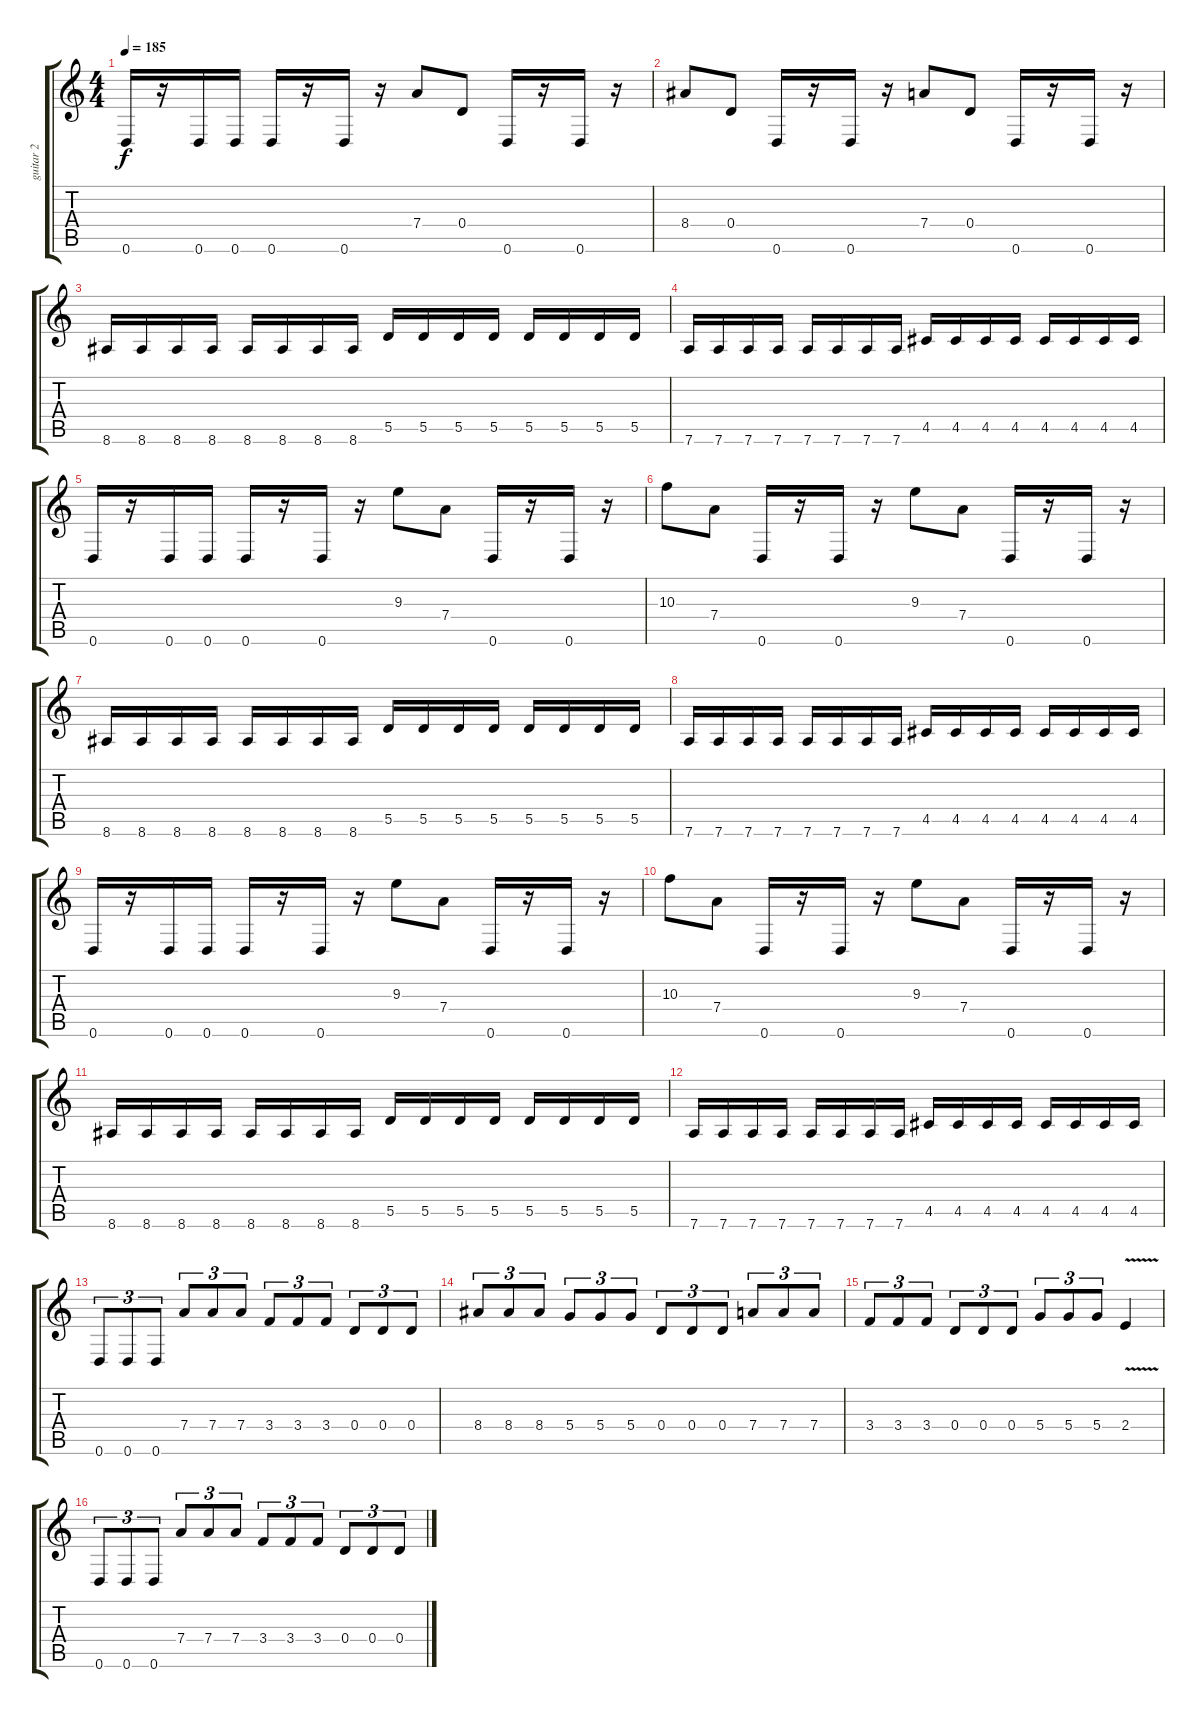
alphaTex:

\track ("guitar 2" "guitar 2") {instrument overdrivenguitar}
\staff {score tabs}
\tuning (E4 B3 G3 D3 A2 D2) {hide}
\ts (4 4)
\tempo 185
\clef g2
\ks c
0.6.16{dy f} r.16 0.6.16 0.6.16 0.6.16 r.16 0.6.16 r.16 7.4.8 0.4.8 0.6.16 r.16 0.6.16 r.16 |
8.4.8 0.4.8 0.6.16 r.16 0.6.16 r.16 7.4.8 0.4.8 0.6.16 r.16 0.6.16 r.16 |
8.6.16 8.6.16 8.6.16 8.6.16 8.6.16 8.6.16 8.6.16 8.6.16 5.5.16 5.5.16 5.5.16 5.5.16 5.5.16 5.5.16 5.5.16 5.5.16 |
7.6.16 7.6.16 7.6.16 7.6.16 7.6.16 7.6.16 7.6.16 7.6.16 4.5.16 4.5.16 4.5.16 4.5.16 4.5.16 4.5.16 4.5.16 4.5.16 |
0.6.16 r.16 0.6.16 0.6.16 0.6.16 r.16 0.6.16 r.16 9.3.8 7.4.8 0.6.16 r.16 0.6.16 r.16 |
10.3.8 7.4.8 0.6.16 r.16 0.6.16 r.16 9.3.8 7.4.8 0.6.16 r.16 0.6.16 r.16 |
8.6.16 8.6.16 8.6.16 8.6.16 8.6.16 8.6.16 8.6.16 8.6.16 5.5.16 5.5.16 5.5.16 5.5.16 5.5.16 5.5.16 5.5.16 5.5.16 |
7.6.16 7.6.16 7.6.16 7.6.16 7.6.16 7.6.16 7.6.16 7.6.16 4.5.16 4.5.16 4.5.16 4.5.16 4.5.16 4.5.16 4.5.16 4.5.16 |
0.6.16 r.16 0.6.16 0.6.16 0.6.16 r.16 0.6.16 r.16 9.3.8 7.4.8 0.6.16 r.16 0.6.16 r.16 |
10.3.8 7.4.8 0.6.16 r.16 0.6.16 r.16 9.3.8 7.4.8 0.6.16 r.16 0.6.16 r.16 |
8.6.16 8.6.16 8.6.16 8.6.16 8.6.16 8.6.16 8.6.16 8.6.16 5.5.16 5.5.16 5.5.16 5.5.16 5.5.16 5.5.16 5.5.16 5.5.16 |
7.6.16 7.6.16 7.6.16 7.6.16 7.6.16 7.6.16 7.6.16 7.6.16 4.5.16 4.5.16 4.5.16 4.5.16 4.5.16 4.5.16 4.5.16 4.5.16 |
0.6.8{tu (3 2)} 0.6.8{tu (3 2)} 0.6.8{tu (3 2)} 7.4.8{tu (3 2)} 7.4.8{tu (3 2)} 7.4.8{tu (3 2)} 3.4.8{tu (3 2)} 3.4.8{tu (3 2)} 3.4.8{tu (3 2)} 0.4.8{tu (3 2)} 0.4.8{tu (3 2)} 0.4.8{tu (3 2)} |
8.4.8{tu (3 2)} 8.4.8{tu (3 2)} 8.4.8{tu (3 2)} 5.4.8{tu (3 2)} 5.4.8{tu (3 2)} 5.4.8{tu (3 2)} 0.4.8{tu (3 2)} 0.4.8{tu (3 2)} 0.4.8{tu (3 2)} 7.4.8{tu (3 2)} 7.4.8{tu (3 2)} 7.4.8{tu (3 2)} |
3.4.8{tu (3 2)} 3.4.8{tu (3 2)} 3.4.8{tu (3 2)} 0.4.8{tu (3 2)} 0.4.8{tu (3 2)} 0.4.8{tu (3 2)} 5.4.8{tu (3 2)} 5.4.8{tu (3 2)} 5.4.8{tu (3 2)} 2.4{v}.4 |
0.6.8{tu (3 2)} 0.6.8{tu (3 2)} 0.6.8{tu (3 2)} 7.4.8{tu (3 2)} 7.4.8{tu (3 2)} 7.4.8{tu (3 2)} 3.4.8{tu (3 2)} 3.4.8{tu (3 2)} 3.4.8{tu (3 2)} 0.4.8{tu (3 2)} 0.4.8{tu (3 2)} 0.4.8{tu (3 2)}
